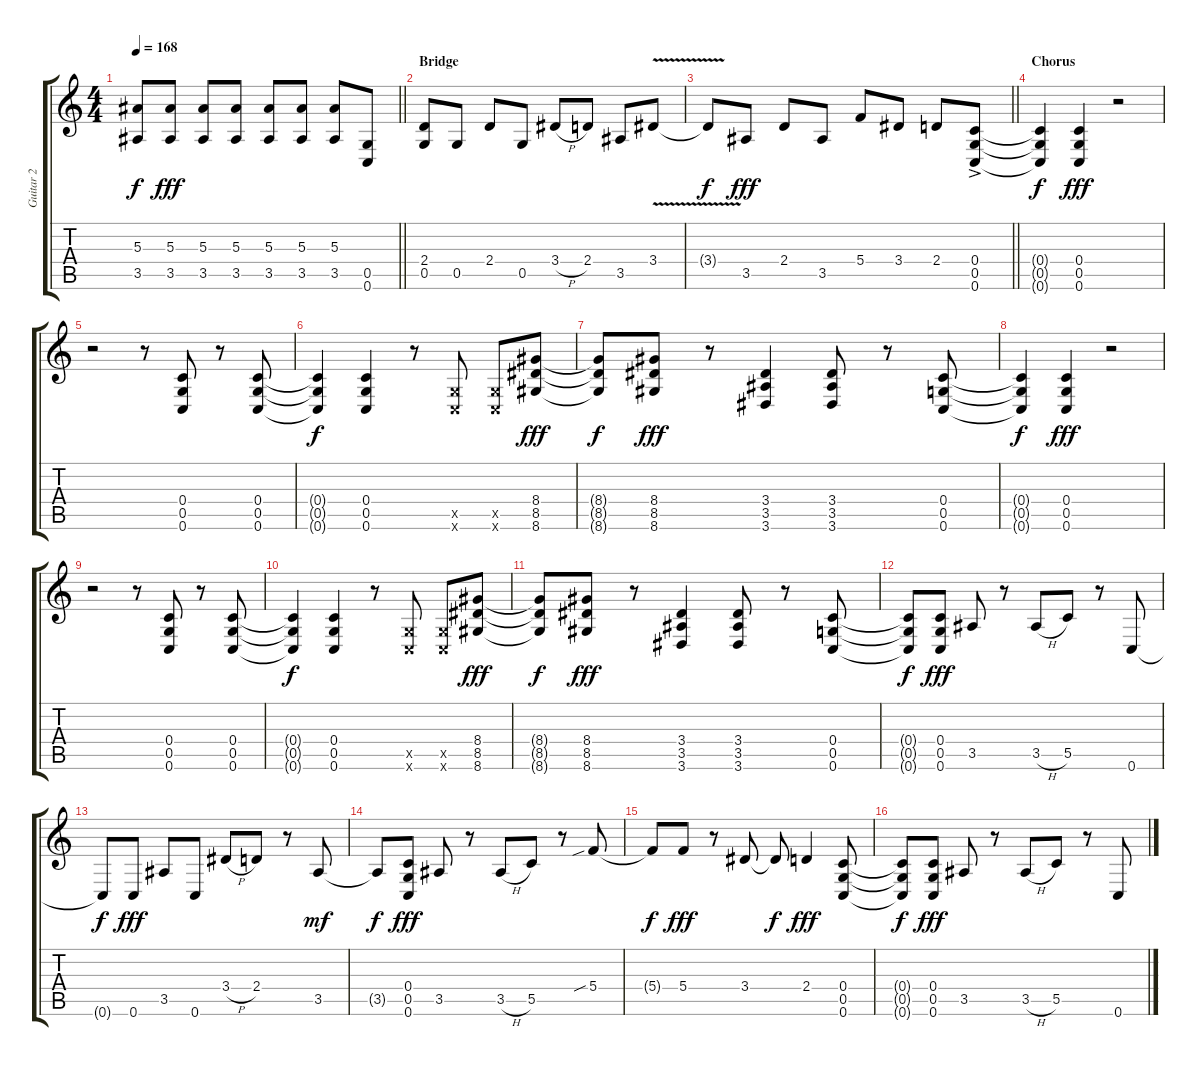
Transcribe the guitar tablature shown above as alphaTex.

\track ("Guitar 2" "Guitar 2") {instrument distortionguitar}
\staff {score tabs}
\tuning (D4 A3 F3 C3 G2 C2) {hide}
\ts (4 4)
\tempo 168
\clef g2
\barLineRight lightlight
\ks c
(5.3{t} 3.5{t}).8{dy f} (5.3 3.5).8{dy fff} (5.3 3.5).8 (5.3 3.5).8 (5.3 3.5).8 (5.3 3.5).8 (5.3 3.5).8 (0.5 0.6).8 |
\section ("" "Bridge")
(2.4 0.5).8{instrument distortionguitar} 0.5.8 2.4.8 0.5.8 3.4{h}.8 2.4.8 3.5.8 3.4{v}.8{volume 16 instrument guitarharmonics} |
\barLineRight lightlight
3.4{t}.8{dy f} 3.5.8{dy fff instrument distortionguitar} 2.4.8 3.5.8 5.4.8 3.4.8 2.4.8 (0.4 0.5 0.6{ac}).8 |
\section ("" "Chorus")
(0.4{t} 0.5{t} 0.6{t}).4{dy f} (0.4 0.5 0.6).4{dy fff} r.2 |
r.2 r.8 (0.4 0.5 0.6).8 r.8 (0.4 0.5 0.6).8 |
(0.4{t} 0.5{t} 0.6{t}).4{dy f} (0.4 0.5 0.6).4 r.8 (0.5{x} 0.6{x}).8 (0.5{x} 0.6{x}).8 (8.4 8.5 8.6).8{dy fff} |
(8.4{t} 8.5{t} 8.6{t}).8{dy f} (8.4 8.5 8.6).8{dy fff} r.8 (3.4 3.5 3.6).4 (3.4 3.5 3.6).8 r.8 (0.4 0.5 0.6).8 |
(0.4{t} 0.5{t} 0.6{t}).4{dy f} (0.4 0.5 0.6).4{dy fff} r.2 |
r.2 r.8 (0.4 0.5 0.6).8 r.8 (0.4 0.5 0.6).8 |
(0.4{t} 0.5{t} 0.6{t}).4{dy f} (0.4 0.5 0.6).4 r.8 (0.5{x} 0.6{x}).8 (0.5{x} 0.6{x}).8 (8.4 8.5 8.6).8{dy fff} |
(8.4{t} 8.5{t} 8.6{t}).8{dy f} (8.4 8.5 8.6).8{dy fff} r.8 (3.4 3.5 3.6).4 (3.4 3.5 3.6).8 r.8 (0.4 0.5 0.6).8 |
(0.4{t} 0.5{t} 0.6{t}).8{dy f} (0.4 0.5 0.6).8{dy fff} 3.5.8 r.8 3.5{h}.8 5.5.8 r.8 0.6.8 |
0.6{t}.8{dy f} 0.6.8{dy fff} 3.5.8 0.6.8 3.4{h}.8 2.4.8 r.8 3.5.8{dy mf} |
3.5{t}.8{dy f} (0.4 0.5 0.6).8{dy fff} 3.5.8 r.8 3.5{h}.8 5.5.8 r.8 5.4{sib}.8 |
5.4{t}.8{dy f} 5.4.8{dy fff} r.8 3.4.8 3.4{t}.8{dy f} 2.4.4{dy fff} (0.4 0.5 0.6).8 |
(0.4{t} 0.5{t} 0.6{t}).8{dy f} (0.4 0.5 0.6).8{dy fff} 3.5.8 r.8 3.5{h}.8 5.5.8 r.8 0.6.8
